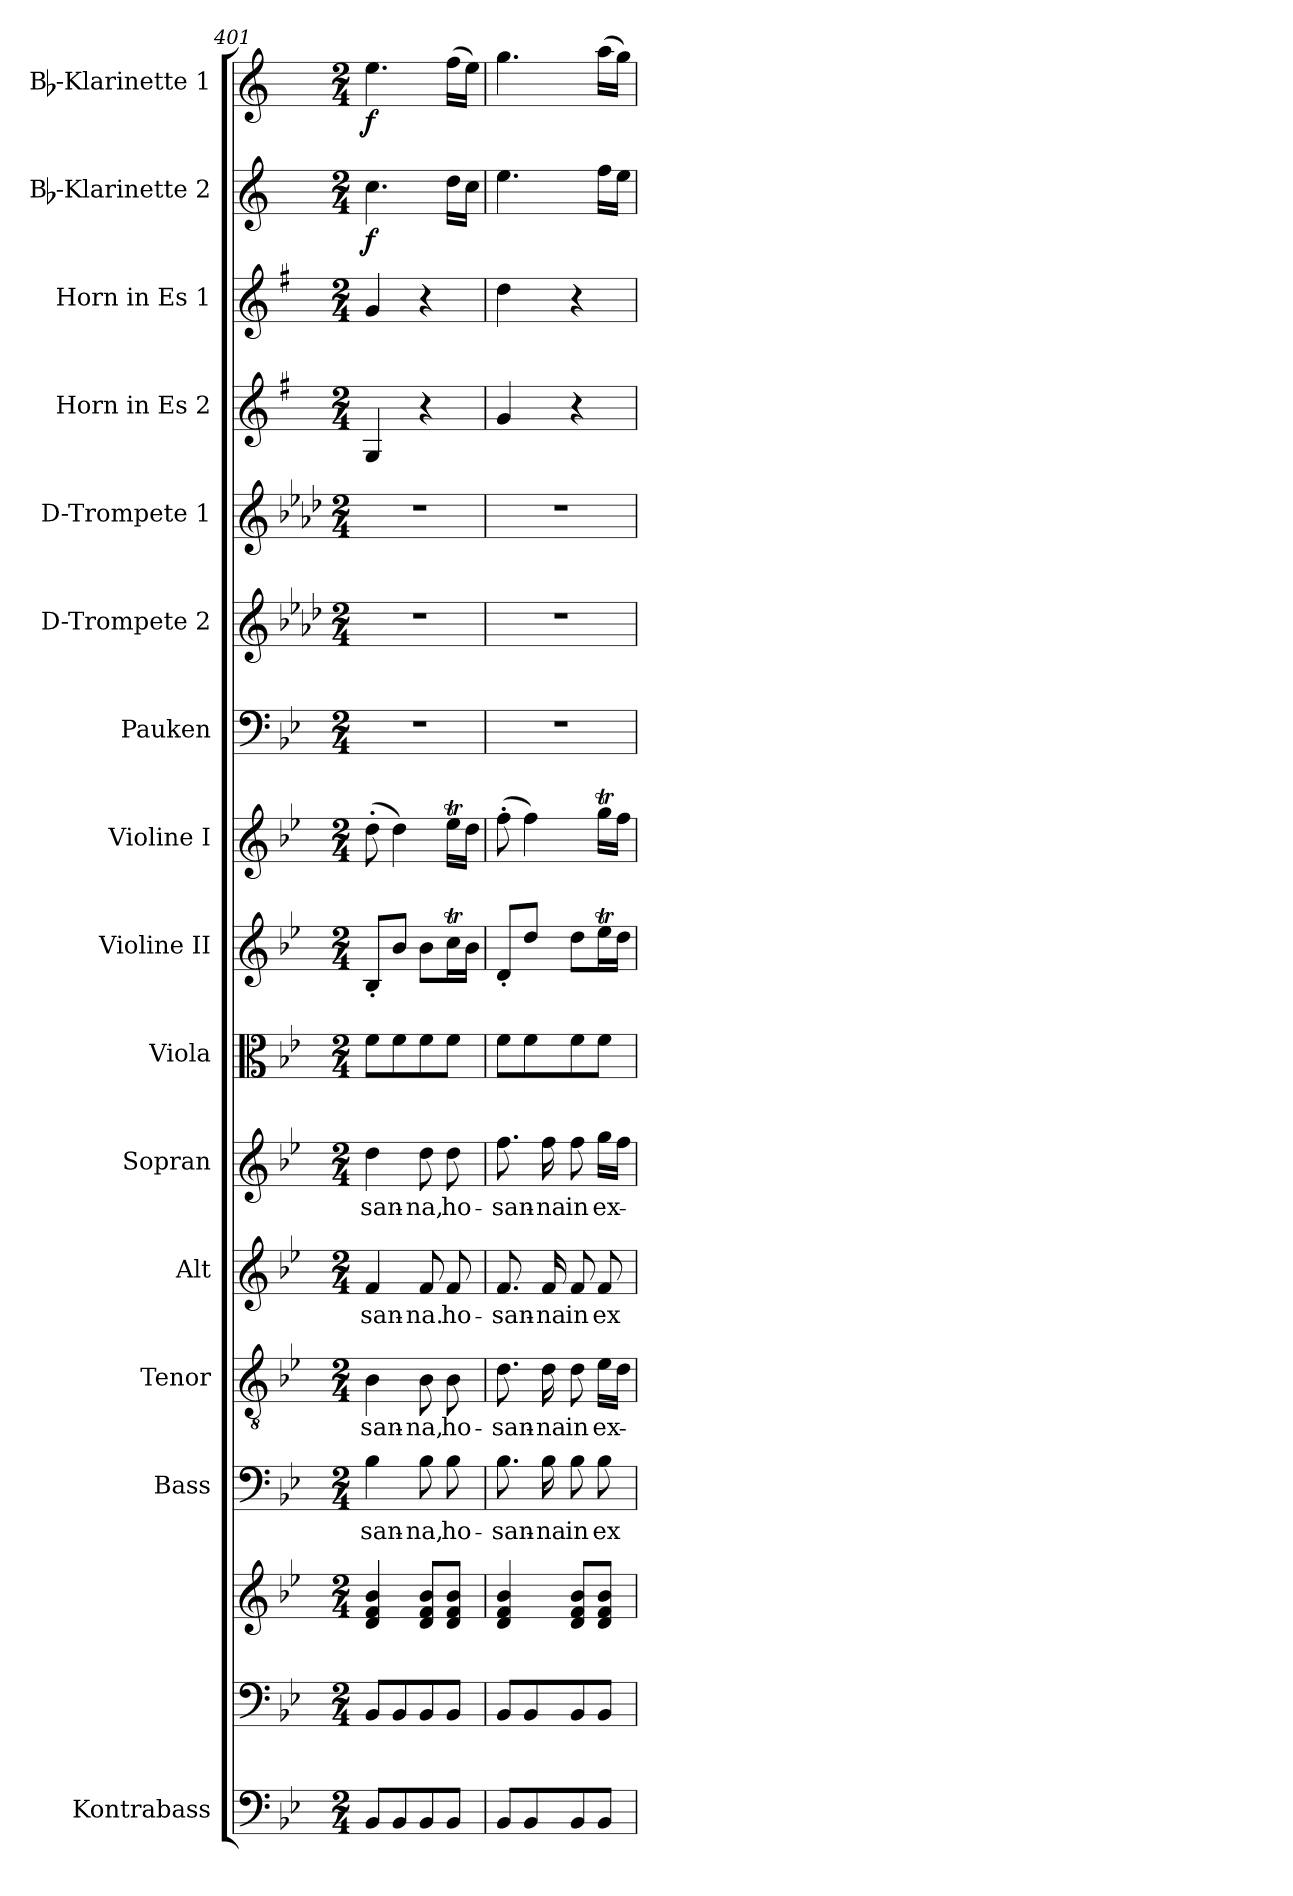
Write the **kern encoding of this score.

**kern	**kern	**kern	**kern	**text	**kern	**text	**kern	**text	**kern	**text	**kern	**kern	**kern	**kern	**kern	**kern	**kern	**kern	**kern	**dynam	**kern	**dynam
*part16	*part15	*part15	*part14	*part14	*part13	*part13	*part12	*part12	*part11	*part11	*part10	*part9	*part8	*part7	*part6	*part5	*part4	*part3	*part2	*part2	*part1	*part1
*staff17	*staff16	*staff15	*staff14	*staff14	*staff13	*staff13	*staff12	*staff12	*staff11	*staff11	*staff10	*staff9	*staff8	*staff7	*staff6	*staff5	*staff4	*staff3	*staff2	*staff2	*staff1	*staff1
*I"Kontrabass	*	*	*I"Bass	*	*I"Tenor	*	*I"Alt	*	*I"Sopran	*	*I"Viola	*I"Violine II	*I"Violine I	*I"Pauken	*I"D-Trompete 2	*I"D-Trompete 1	*I"Horn in Es 2	*I"Horn in Es 1	*I"Bb-Klarinette 2	*	*I"Bb-Klarinette 1	*
*I'Kb.	*	*	*I'B.	*	*I'T.	*	*I'A.	*	*I'S.	*	*I'Vla.	*I'Vl. II	*I'Vl. I	*I'Pk.	*I'D Trp. 2	*I'D Trp. 1	*	*	*I'Bb Kl. 2	*	*I'Bb Kl. 1	*
*clefF4	*clefF4	*clefG2	*clefF4	*	*clefGv2	*	*clefG2	*	*clefG2	*	*clefC3	*clefG2	*clefG2	*clefF4	*clefG2	*clefG2	*clefG2	*clefG2	*clefG2	*	*clefG2	*
*ITrd7c12	*	*	*	*	*	*	*	*	*	*	*	*	*	*	*ITrd-1c-2	*ITrd-1c-2	*ITrd5c9	*ITrd5c9	*ITrd1c2	*	*ITrd1c2	*
*k[b-e-]	*k[b-e-]	*k[b-e-]	*k[b-e-]	*	*k[b-e-]	*	*k[b-e-]	*	*k[b-e-]	*	*k[b-e-]	*k[b-e-]	*k[b-e-]	*k[b-e-]	*k[b-e-]	*k[b-e-]	*k[b-e-]	*k[b-e-]	*k[b-e-]	*	*k[b-e-]	*
*B-:	*B-:	*B-:	*B-:	*	*B-:	*	*B-:	*	*B-:	*	*B-:	*B-:	*B-:	*B-:	*B-:	*B-:	*B-:	*B-:	*B-:	*	*B-:	*
*M2/4	*M2/4	*M2/4	*M2/4	*	*M2/4	*	*M2/4	*	*M2/4	*	*M2/4	*M2/4	*M2/4	*M2/4	*M2/4	*M2/4	*M2/4	*M2/4	*M2/4	*	*M2/4	*
=401	=401	=401	=401	=401	=401	=401	=401	=401	=401	=401	=401	=401	=401	=401	=401	=401	=401	=401	=401	=401	=401	=401
!	!	!	!	!LO:LY:b	!	!LO:LY:b	!	!LO:LY:b	!	!LO:LY:b	!	!	!	!	!	!	!	!	!	!LO:DY:b	!	!LO:DY:b
8BBB-/L	8BB-/L	4d/ 4f/ 4b-/	4B-\	-san-	4B-\	-san-	4f/	-san-	4dd\	-san-	8f\L	8B-'</L	(>8dd'>\	2r	2r	2r	4BB-/	4B-/	4.b-\	f	4.dd\	f
8BBB-/	8BB-/	.	.	.	.	.	.	.	.	.	8f\	8b-/J	4dd\)	.	.	.	.	.	.	.	.	.
!	!	!	!	!LO:LY:b	!	!LO:LY:b	!	!LO:LY:b	!	!LO:LY:b	!	!	!	!	!	!	!	!	!	!	!	!
8BBB-/	8BB-/	8d/ 8f/ 8b-/L	8B-\	-na,	8B-\	-na,	8f/	-na.	8dd\	-na,	8f\	8b-\L	.	.	.	.	4r	4r	.	.	.	.
!	!	!	!	!LO:LY:b	!	!LO:LY:b	!	!LO:LY:b	!	!LO:LY:b	!	!	!	!	!	!	!	!	!	!	!	!
8BBB-/J	8BB-/J	8d/ 8f/ 8b-/J	8B-\	ho-	8B-\	ho-	8f/	ho-	8dd\	ho-	8f\J	16ccT\L	16ee-T\LL	.	.	.	.	.	16cc\LL	.	(>16ee-\LL	.
.	.	.	.	.	.	.	.	.	.	.	.	16b-\JJ	16dd\JJ	.	.	.	.	.	16b-\JJ	.	16dd\JJ)	.
=402	=402	=402	=402	=402	=402	=402	=402	=402	=402	=402	=402	=402	=402	=402	=402	=402	=402	=402	=402	=402	=402	=402
!	!	!	!	!LO:LY:b	!	!LO:LY:b	!	!LO:LY:b	!	!LO:LY:b	!	!	!	!	!	!	!	!	!	!	!	!
8BBB-/L	8BB-/L	4d/ 4f/ 4b-/	8.B-\	-san-	8.d\	-san-	8.f/	-san-	8.ff\	-san-	8f\L	8d'</L	(>8ff'>\	2r	2r	2r	4B-/	4f\	4.dd\	.	4.ff\	.
8BBB-/	8BB-/	.	.	.	.	.	.	.	.	.	8f\	8dd/J	4ff\)	.	.	.	.	.	.	.	.	.
!	!	!	!	!LO:LY:b	!	!LO:LY:b	!	!LO:LY:b	!	!LO:LY:b	!	!	!	!	!	!	!	!	!	!	!	!
.	.	.	16B-\	-na	16d\	-na	16f/	-na	16ff\	-na	.	.	.	.	.	.	.	.	.	.	.	.
!	!	!	!	!LO:LY:b	!	!LO:LY:b	!	!LO:LY:b	!	!LO:LY:b	!	!	!	!	!	!	!	!	!	!	!	!
8BBB-/	8BB-/	8d/ 8f/ 8b-/L	8B-\	in	8d\	in	8f/	in	8ff\	in	8f\	8dd\L	.	.	.	.	4r	4r	.	.	.	.
!	!	!	!	!LO:LY:b	!	!LO:LY:b	!	!LO:LY:b	!	!LO:LY:b	!	!	!	!	!	!	!	!	!	!	!	!
8BBB-/J	8BB-/J	8d/ 8f/ 8b-/J	8B-\	ex-	16e-\LL	ex-	8f/	ex-	16gg\LL	ex-	8f\J	16ee-T\L	16ggT\LL	.	.	.	.	.	16ee-\LL	.	(>16gg\LL	.
.	.	.	.	.	16d\JJ	.	.	.	16ff\JJ	.	.	16dd\JJ	16ff\JJ	.	.	.	.	.	16dd\JJ	.	16ff\JJ)	.
=	=	=	=	=	=	=	=	=	=	=	=	=	=	=	=	=	=	=	=	=	=	=
*-	*-	*-	*-	*-	*-	*-	*-	*-	*-	*-	*-	*-	*-	*-	*-	*-	*-	*-	*-	*-	*-	*-
